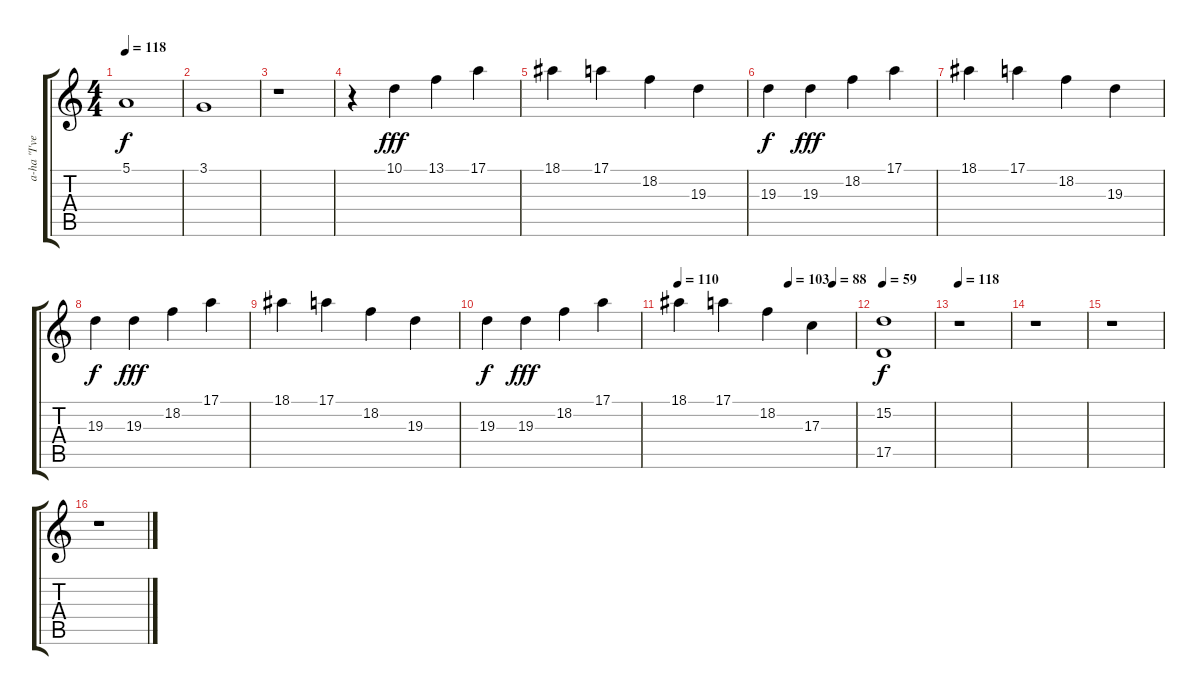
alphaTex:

\track ("a-ha \"I've Been Losing You" "a-ha \"I've") {instrument stringensemble1}
\staff {score tabs}
\tuning (E4 B3 G3 D3 A2 E2) {hide}
\ts (4 4)
\tempo 118
\clef g2
\ks c
5.1{t}.1{dy f} |
3.1.1 |
r.1 |
r.4 10.1.4{dy fff volume 9 balance 8 instrument synthbrass2} 13.1.4 17.1.4 |
18.1.4 17.1.4 18.2.4 19.3.4 |
19.3.4{dy f} 19.3.4{dy fff} 18.2.4 17.1.4 |
18.1.4 17.1.4 18.2.4 19.3.4 |
19.3.4{dy f} 19.3.4{dy fff} 18.2.4 17.1.4 |
18.1.4 17.1.4 18.2.4 19.3.4 |
19.3.4{dy f} 19.3.4{dy fff} 18.2.4 17.1.4 |
\tempo 110
\tempo (103 0.625)
\tempo (88 0.875)
18.1.4 17.1.4 18.2.4 17.3.4 |
\tempo 59
(15.2 17.5).1{dy f} |
\tempo 118
r.1 |
r.1 |
r.1 |
r.1
